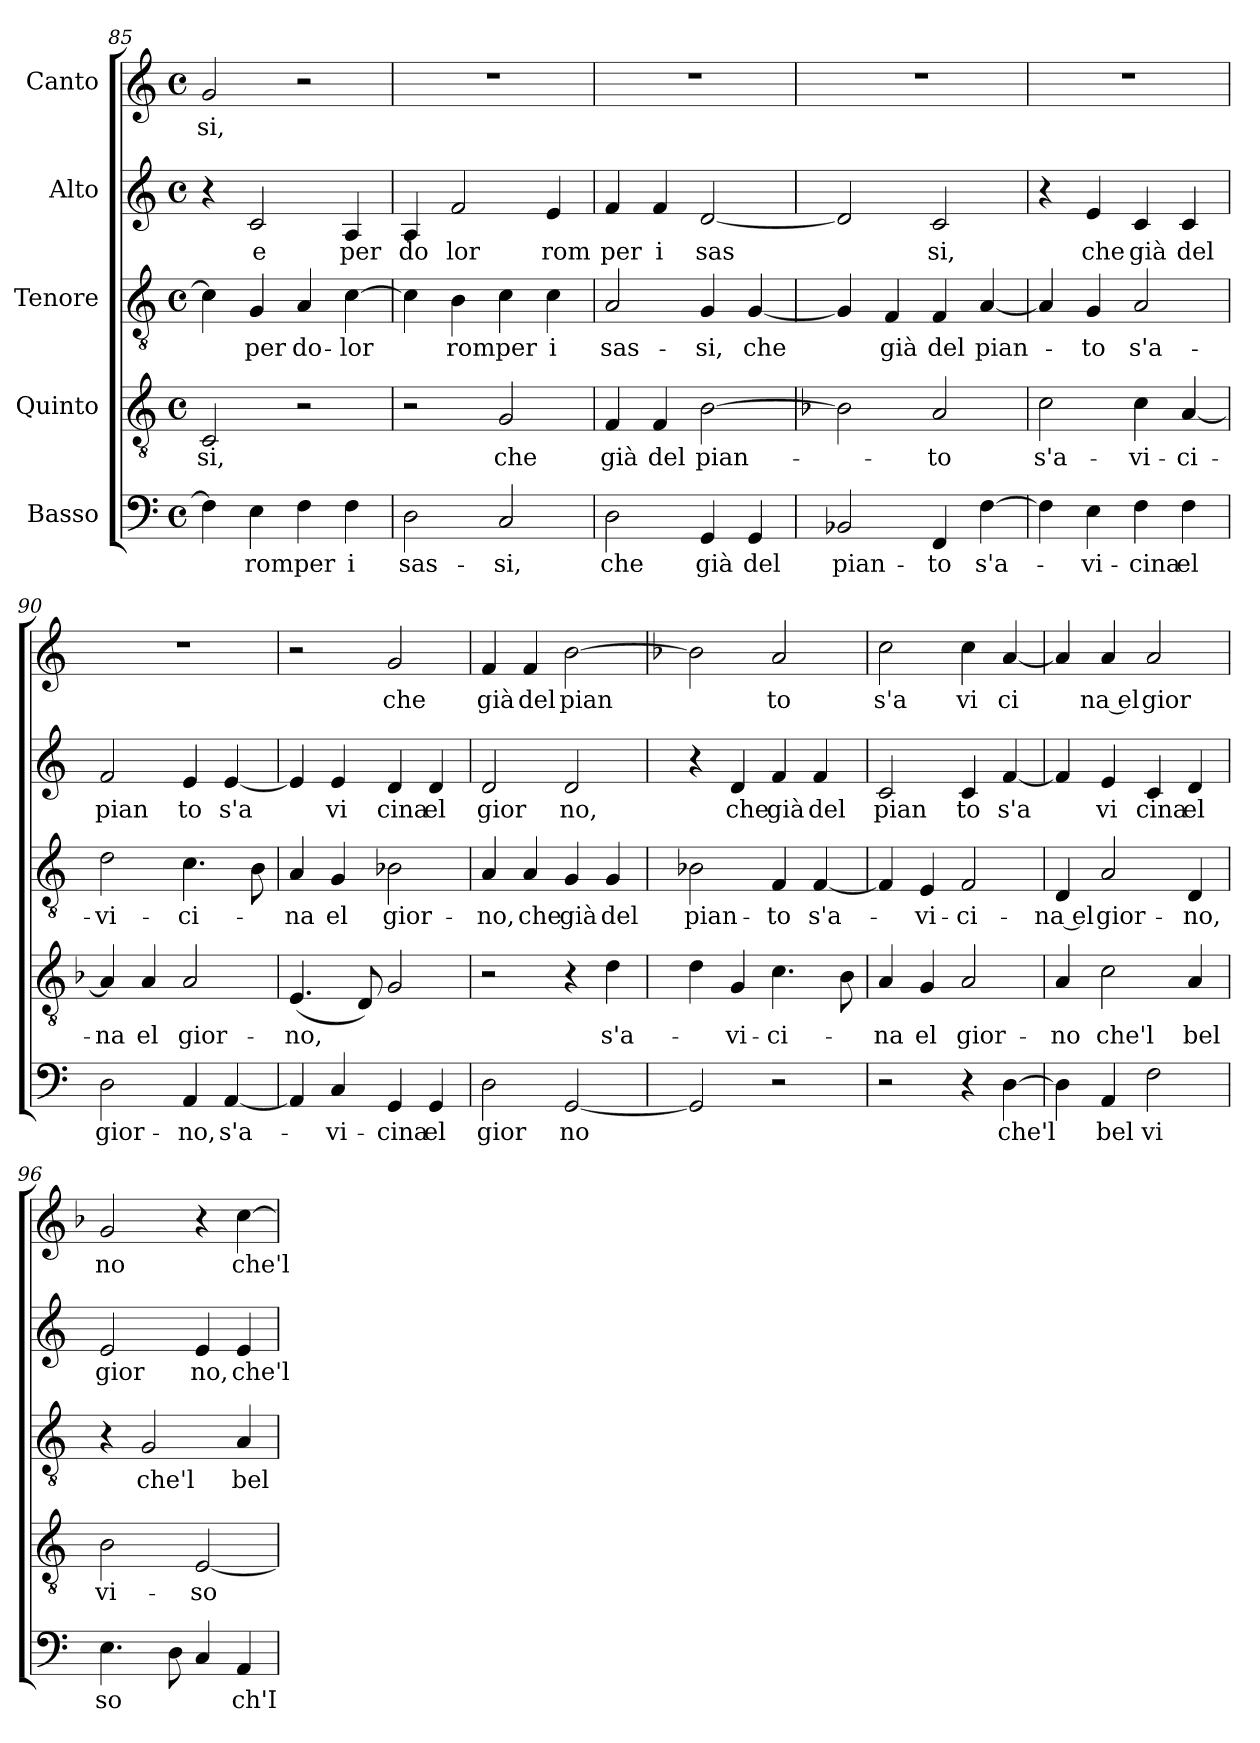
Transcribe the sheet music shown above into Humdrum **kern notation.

**kern	**text	**kern	**text	**kern	**text	**kern	**text	**kern	**text
*part5	*part5	*part4	*part4	*part3	*part3	*part2	*part2	*part1	*part1
*staff5	*staff5	*staff4	*staff4	*staff3	*staff3	*staff2	*staff2	*staff1	*staff1
*I"Basso	*	*I"Quinto	*	*I"Tenore	*	*I"Alto	*	*I"Canto	*
!!LO:LB:g=z
*clefF4	*	*clefGv2	*	*clefGv2	*	*clefG2	*	*clefG2	*
*k[]	*	*k[]	*	*	*	*	*	*	*
*C:	*	*C:	*	*	*	*	*	*	*
*M4/4	*	*M4/4	*	*M4/4	*	*M4/4	*	*M4/4	*
*met(c)	*	*met(c)	*	*met(c)	*	*met(c)	*	*met(c)	*
=85	=85	=85	=85	=85	=85	=85	=85	=85	=85
!	!	!	!LO:LY:b:cj	!	!	!	!	!	!LO:LY:b:cj
4F\]	.	2C/	si,	4c\]	.	4r	.	2g/	si,
!	!LO:LY:b:cj	!	!	!	!LO:LY:b:cj	!	!LO:LY:b:cj	!	!
4E\	romper	.	.	4G/	per	2c/	e	.	.
!	!	!	!	!	!LO:LY:b:cj	!	!	!	!
4F\	.	2r	.	4A/	do-	.	.	2r	.
!	!LO:LY:b:cj	!	!	!	!LO:LY:b	!	!LO:LY:b:cj	!	!
4F\	i	.	.	[>4c\	-lor	4A/	per	.	.
=86	=86	=86	=86	=86	=86	=86	=86	=86	=86
!	!LO:LY:b:cj	!	!	!	!	!	!LO:LY:b:cj	!	!
2D\	sas-	2r	.	4c\]	.	4A/	do	1r	.
!	!	!	!	!	!LO:LY:b:cj	!	!LO:LY:b:cj	!	!
.	.	.	.	4B\	romper	2f/	lor	.	.
!	!LO:LY:b:cj	!	!LO:LY:b:cj	!	!	!	!	!	!
2C/	-si,	2G/	che	4c\	.	.	.	.	.
!	!	!	!	!	!LO:LY:b:cj	!	!LO:LY:b:cj	!	!
.	.	.	.	4c\	i	4e/	rom	.	.
=87	=87	=87	=87	=87	=87	=87	=87	=87	=87
!	!LO:LY:b:cj	!	!LO:LY:b:cj	!	!LO:LY:b:cj	!	!LO:LY:b:cj	!	!
2D\	che	4F/	già	2A/	sas-	4f/	per	1r	.
!	!	!	!LO:LY:b:cj	!	!	!	!LO:LY:b:cj	!	!
.	.	4F/	del	.	.	4f/	i	.	.
!	!LO:LY:b:cj	!	!LO:LY:b	!	!LO:LY:b:cj	!	!LO:LY:b	!	!
4GG/	già	[>2B\	pian-	4G/	-si,	[<2d/	sas	.	.
!	!LO:LY:b:cj	!	!	!	!LO:LY:b	!	!	!	!
4GG/	del	.	.	[<4G/	che	.	.	.	.
=88	=88	=88	=88	=88	=88	=88	=88	=88	=88
*	*	*k[b-]	*	*	*	*	*	*	*
*	*	*F:	*	*	*	*	*	*	*
!	!LO:LY:b:cj	!	!	!	!	!	!	!	!
2BB-X/	pian-	2Bn\]	.	4G/]	.	2d/]	.	1r	.
!	!	!	!	!	!LO:LY:b:cj	!	!	!	!
.	.	.	.	4F/	già	.	.	.	.
!	!LO:LY:b:cj	!	!LO:LY:b:cj	!	!LO:LY:b:cj	!	!LO:LY:b:cj	!	!
4FF/	-to	2A/	-to	4F/	del	2c/	si,	.	.
!	!LO:LY:b	!	!	!	!LO:LY:b	!	!	!	!
[>4F\	s'a-	.	.	[<4A/	pian-	.	.	.	.
=89	=89	=89	=89	=89	=89	=89	=89	=89	=89
!	!	!	!LO:LY:b:cj	!	!	!	!	!	!
4F\]	.	2c\	s'a-	4A/]	.	4r	.	1r	.
!	!LO:LY:b:cj	!	!	!	!LO:LY:b:cj	!	!LO:LY:b:cj	!	!
4E\	-vi-	.	.	4G/	-to	4e/	che	.	.
!	!LO:LY:b	!	!LO:LY:b:cj	!	!LO:LY:b:cj	!	!LO:LY:b:cj	!	!
4F\	-cina	4c\	-vi-	2A/	s'a-	4c/	già	.	.
!	!LO:LY:b	!	!LO:LY:b:cj	!	!	!	!LO:LY:b:cj	!	!
4F\	el	[<4A/	-ci-	.	.	4c/	del	.	.
=90	=90	=90	=90	=90	=90	=90	=90	=90	=90
!	!LO:LY:b:cj	!	!LO:LY:b	!	!LO:LY:b:cj	!	!LO:LY:b:cj	!	!
2D\	gior-	4A/]	-na	2d\	-vi-	2f/	pian	1r	.
!	!	!	!LO:LY:b	!	!	!	!	!	!
.	.	4A/	el	.	.	.	.	.	.
!	!LO:LY:b:cj	!	!LO:LY:b:cj	!	!LO:LY:b:cj	!	!LO:LY:b:cj	!	!
4AA/	-no,	2A/	gior-	4.c\	-ci-	4e/	to	.	.
!	!LO:LY:b	!	!	!	!	!	!LO:LY:b	!	!
[<4AA/	s'a-	.	.	.	.	[<4e/	s'a	.	.
.	.	.	.	8B\	.	.	.	.	.
=91	=91	=91	=91	=91	=91	=91	=91	=91	=91
!	!	!	!LO:LY:b	!	!LO:LY:b	!	!	!	!
4AA/]	.	(>4.E/	-no,	4A/	-na	4e/]	.	2r	.
!	!LO:LY:b:cj	!	!	!	!LO:LY:b	!	!LO:LY:b:cj	!	!
4C/	-vi-	.	.	4G/	el	4e/	vi	.	.
.	.	8D/)	.	.	.	.	.	.	.
!	!LO:LY:b	!	!	!	!LO:LY:b:cj	!	!LO:LY:b	!	!LO:LY:b:cj
4GG/	-cina	2G/	.	2B-X\	gior-	4d/	cina	2g/	che
!	!LO:LY:b	!	!	!	!	!	!LO:LY:b	!	!
4GG/	el	.	.	.	.	4d/	el	.	.
!!LO:LB:g=z
=92	=92	=92	=92	=92	=92	=92	=92	=92	=92
*	*	*k[]	*	*	*	*	*	*	*
*	*	*C:	*	*	*	*	*	*	*
!	!LO:LY:b:cj	!	!	!	!LO:LY:b:cj	!	!LO:LY:b:cj	!	!LO:LY:b:cj
2D\	gior	2r	.	4A/	-no,	2d/	gior	4f/	già
!	!	!	!	!	!LO:LY:b:cj	!	!	!	!LO:LY:b:cj
.	.	.	.	4A/	che	.	.	4f/	del
!	!LO:LY:b:cj	!	!	!	!LO:LY:b:cj	!	!LO:LY:b:cj	!	!LO:LY:b
[<2GG/	no	4r	.	4G/	già	2d/	no,	[>2b\	pian
!	!	!	!LO:LY:b	!	!LO:LY:b:cj	!	!	!	!
.	.	4d\	s'a-	4G/	del	.	.	.	.
=93	=93	=93	=93	=93	=93	=93	=93	=93	=93
*	*	*	*	*	*	*	*	*k[b-]	*
*	*	*	*	*	*	*	*	*F:	*
!	!	!	!	!	!LO:LY:b:cj	!	!	!	!
2GG/]	.	4d\	.	2B-\	pian-	4r	.	2bn\]	.
!	!	!	!LO:LY:b:cj	!	!	!	!LO:LY:b:cj	!	!
.	.	4G/	-vi-	.	.	4d/	che	.	.
!	!	!	!LO:LY:b:cj	!	!LO:LY:b:cj	!	!LO:LY:b:cj	!	!LO:LY:b:cj
2r	.	4.c\	-ci-	4F/	-to	4f/	già	2a/	to
!	!	!	!	!	!LO:LY:b	!	!LO:LY:b:cj	!	!
.	.	.	.	[<4F/	s'a-	4f/	del	.	.
.	.	8B\	.	.	.	.	.	.	.
=94	=94	=94	=94	=94	=94	=94	=94	=94	=94
!	!	!	!LO:LY:b	!	!	!	!LO:LY:b:cj	!	!LO:LY:b:cj
2r	.	4A/	-na	4F/]	.	2c/	pian	2cc\	s'a
!	!	!	!LO:LY:b	!	!LO:LY:b:cj	!	!	!	!
.	.	4G/	el	4E/	-vi-	.	.	.	.
!	!	!	!LO:LY:b:cj	!	!LO:LY:b:cj	!	!LO:LY:b:cj	!	!LO:LY:b:cj
4r	.	2A/	gior-	2F/	-ci-	4c/	to	4cc\	vi
!	!LO:LY:b	!	!	!	!	!	!LO:LY:b	!	!LO:LY:b:cj
[>4D\	che'l	.	.	.	.	[<4f/	s'a	[<4a/	ci
=95	=95	=95	=95	=95	=95	=95	=95	=95	=95
!	!	!	!LO:LY:b:cj	!	!LO:LY:b:rj	!	!	!	!
4D\]	.	4A/	-no	4D/	-na el	4f/]	.	4a/]	.
!	!LO:LY:b:cj	!	!LO:LY:b:cj	!	!LO:LY:b:cj	!	!LO:LY:b:cj	!	!LO:LY:b:rj
4AA/	bel	2c\	che'l	2A/	gior-	4e/	vi	4a/	na el
!	!LO:LY:b:cj	!	!	!	!	!	!LO:LY:b	!	!LO:LY:b:cj
2F\	vi	.	.	.	.	4c/	cina	2a/	gior
!	!	!	!LO:LY:b:cj	!	!LO:LY:b:cj	!	!LO:LY:b	!	!
.	.	4A/	bel	4D/	-no,	4d/	el	.	.
=96	=96	=96	=96	=96	=96	=96	=96	=96	=96
!	!LO:LY:b:cj	!	!LO:LY:b:cj	!	!	!	!LO:LY:b:cj	!	!LO:LY:b:cj
4.E\	so	2B\	vi-	4r	.	2e/	gior	2g/	no
!	!	!	!	!	!LO:LY:b:cj	!	!	!	!
.	.	.	.	2G/	che'l	.	.	.	.
8D\	.	.	.	.	.	.	.	.	.
!	!	!	!LO:LY:b:cj	!	!	!	!LO:LY:b:cj	!	!
4C/	.	[<2E/	-so	.	.	4e/	no,	4r	.
!	!LO:LY:b:cj	!	!	!	!LO:LY:b:cj	!	!LO:LY:b:cj	!	!LO:LY:b
4AA/	ch'I	.	.	4A/	bel	4e/	che'l	[>4cc\	che'l
=	=	=	=	=	=	=	=	=	=
*-	*-	*-	*-	*-	*-	*-	*-	*-	*-
